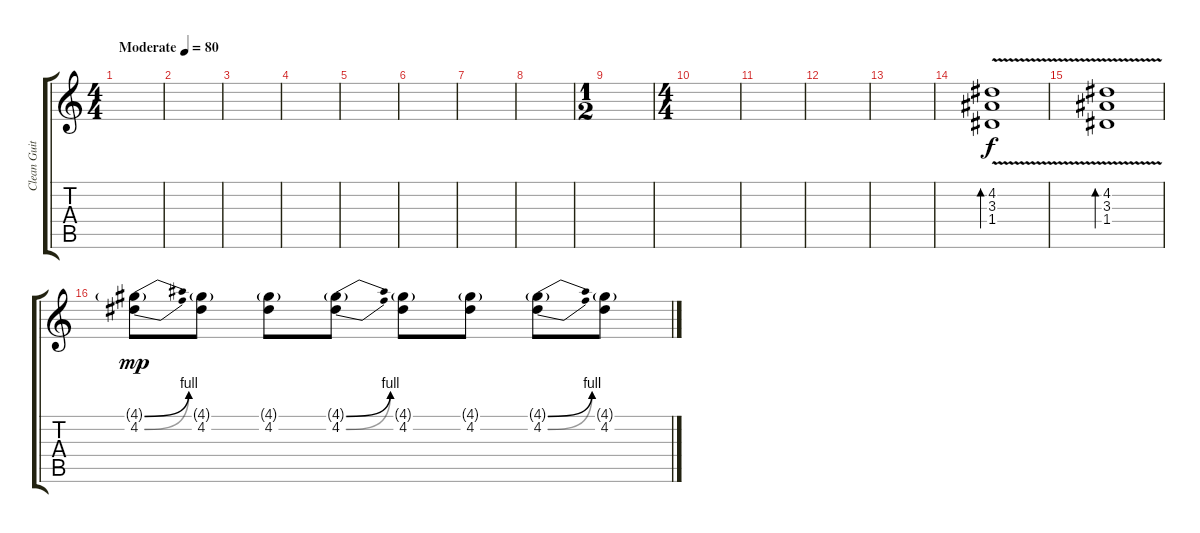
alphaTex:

\track ("Clean Guitar" "Clean Guit") {instrument electricguitarclean}
\staff {score tabs}
\tuning (E4 B3 G3 D3 A2 E2) {hide}
\ts (4 4)
\tempo (80 "Moderate")
\clef g2
\ks c
|
|
|
|
|
|
|
|
\ts (1 2)
|
\ts (4 4)
|
|
|
|
(4.2 3.3{v} 1.4).1{bd 240} |
(4.2 3.3{v} 1.4).1{bd 240} |
(4.1{be (bend 0 0 60 4) g} 4.2{be (bend 0 0 60 4)}).8{dy mp} (4.1{g} 4.2).8 (4.1{g} 4.2).8 (4.1{be (bend 0 0 60 4) g} 4.2{be (bend 0 0 60 4)}).8 (4.1{g} 4.2).8 (4.1{g} 4.2).8 (4.1{be (bend 0 0 60 4) g} 4.2{be (bend 0 0 60 4)}).8 (4.1{g} 4.2).8
